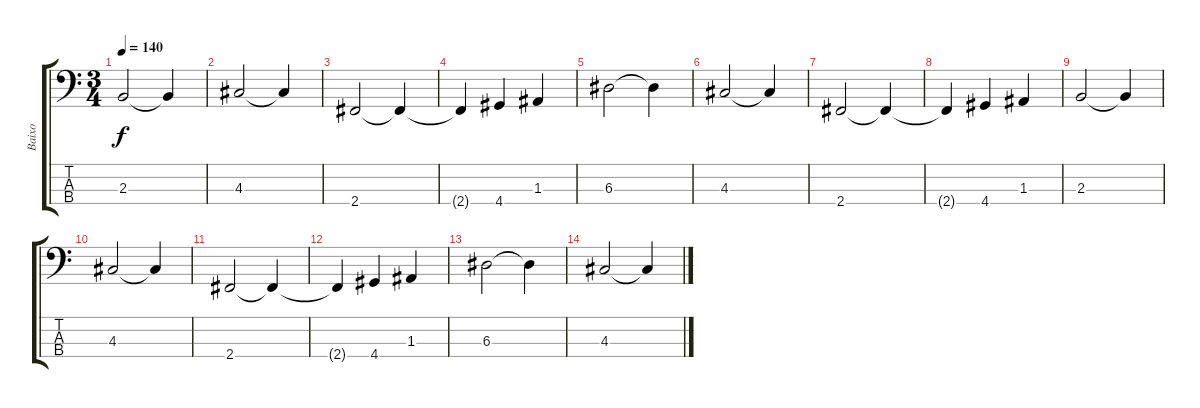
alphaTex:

\track ("Baixo" "Baixo") {instrument electricbasspick}
\staff {score tabs}
\tuning (G2 D2 A1 E1) {hide}
\ts (3 4)
\tempo 140
\clef f4
\ks c
2.3.2{dy f} 2.3{t}.4 |
4.3.2 4.3{t}.4 |
2.4.2 2.4{t}.4 |
2.4{t}.4 4.4.4 1.3.4 |
6.3.2 6.3{t}.4 |
4.3.2 4.3{t}.4 |
2.4.2{volume 6} 2.4{t}.4 |
2.4{t}.4 4.4.4 1.3.4 |
2.3.2 2.3{t}.4 |
4.3.2 4.3{t}.4 |
2.4.2{volume 0} 2.4{t}.4 |
2.4{t}.4 4.4.4 1.3.4 |
6.3.2 6.3{t}.4 |
4.3.2 4.3{t}.4
